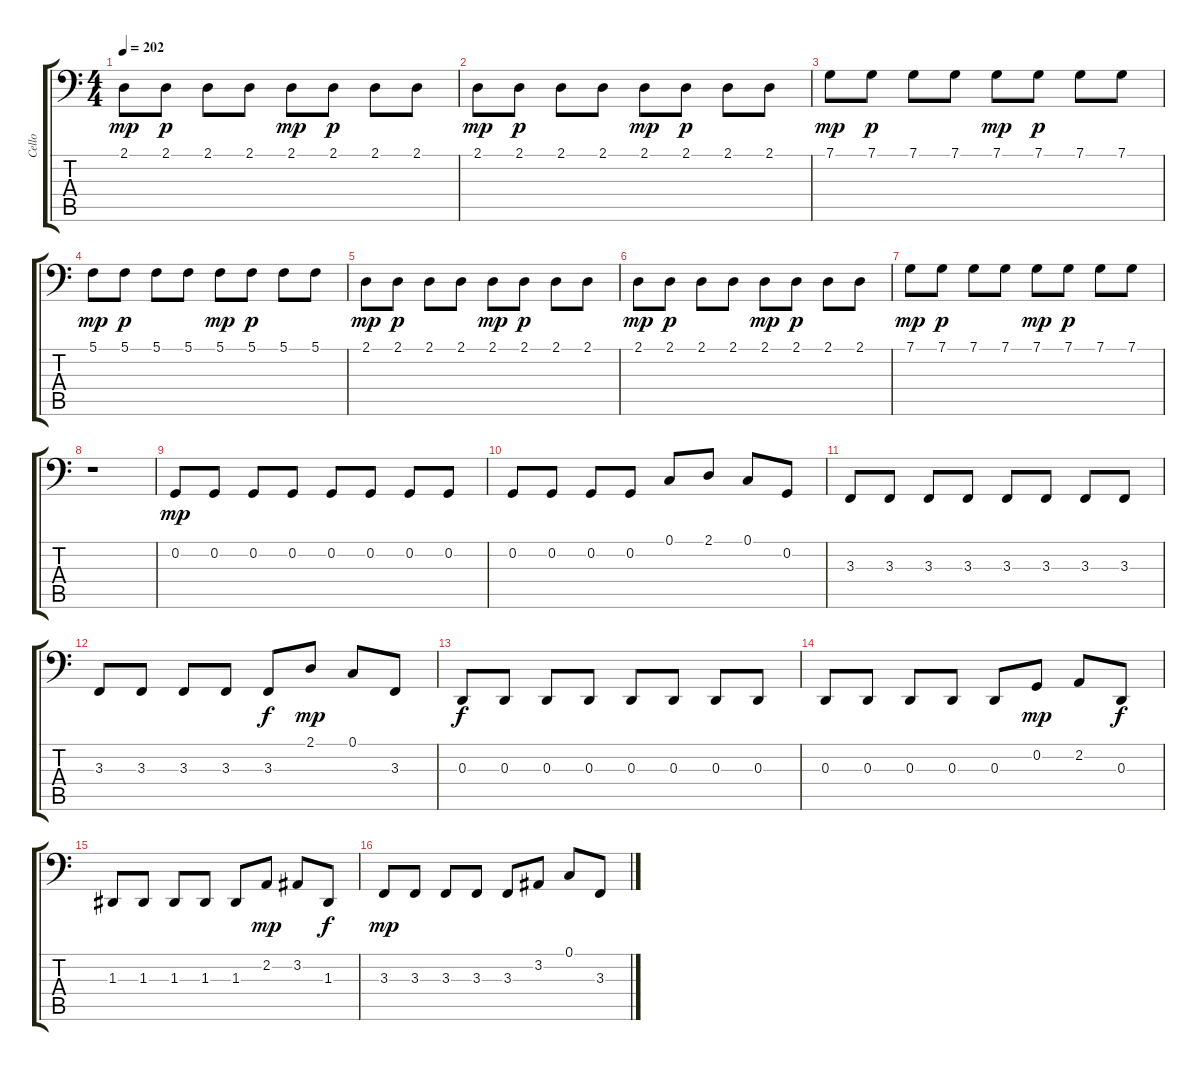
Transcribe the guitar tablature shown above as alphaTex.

\track ("Cello" "Cello") {instrument cello}
\staff {score tabs}
\tuning (C3 G2 D2 A1 E1 B0) {hide}
\ts (4 4)
\tempo 202
\clef f4
\ks c
2.1.8{dy mp instrument cello} 2.1.8{dy p} 2.1.8 2.1.8 2.1.8{dy mp} 2.1.8{dy p} 2.1.8 2.1.8 |
2.1.8{dy mp} 2.1.8{dy p} 2.1.8 2.1.8 2.1.8{dy mp} 2.1.8{dy p} 2.1.8 2.1.8 |
7.1.8{dy mp} 7.1.8{dy p} 7.1.8 7.1.8 7.1.8{dy mp} 7.1.8{dy p} 7.1.8 7.1.8 |
5.1.8{dy mp} 5.1.8{dy p} 5.1.8 5.1.8 5.1.8{dy mp} 5.1.8{dy p} 5.1.8 5.1.8 |
2.1.8{dy mp} 2.1.8{dy p} 2.1.8 2.1.8 2.1.8{dy mp} 2.1.8{dy p} 2.1.8 2.1.8 |
2.1.8{dy mp} 2.1.8{dy p} 2.1.8 2.1.8 2.1.8{dy mp} 2.1.8{dy p} 2.1.8 2.1.8 |
7.1.8{dy mp} 7.1.8{dy p} 7.1.8 7.1.8 7.1.8{dy mp} 7.1.8{dy p} 7.1.8 7.1.8 |
r.1 |
0.2.8{dy mp} 0.2.8 0.2.8 0.2.8 0.2.8 0.2.8 0.2.8 0.2.8 |
0.2.8 0.2.8 0.2.8 0.2.8 0.1.8 2.1.8 0.1.8 0.2.8 |
3.3.8 3.3.8 3.3.8 3.3.8 3.3.8 3.3.8 3.3.8 3.3.8 |
3.3.8 3.3.8 3.3.8 3.3.8 3.3.8{dy f} 2.1.8{dy mp} 0.1.8 3.3.8 |
0.3.8{dy f} 0.3.8 0.3.8 0.3.8 0.3.8 0.3.8 0.3.8 0.3.8 |
0.3.8 0.3.8 0.3.8 0.3.8 0.3.8 0.2.8{dy mp} 2.2.8 0.3.8{dy f} |
1.3.8 1.3.8 1.3.8 1.3.8 1.3.8 2.2.8{dy mp} 3.2.8 1.3.8{dy f} |
3.3.8{dy mp} 3.3.8 3.3.8 3.3.8 3.3.8 3.2.8 0.1.8 3.3.8
